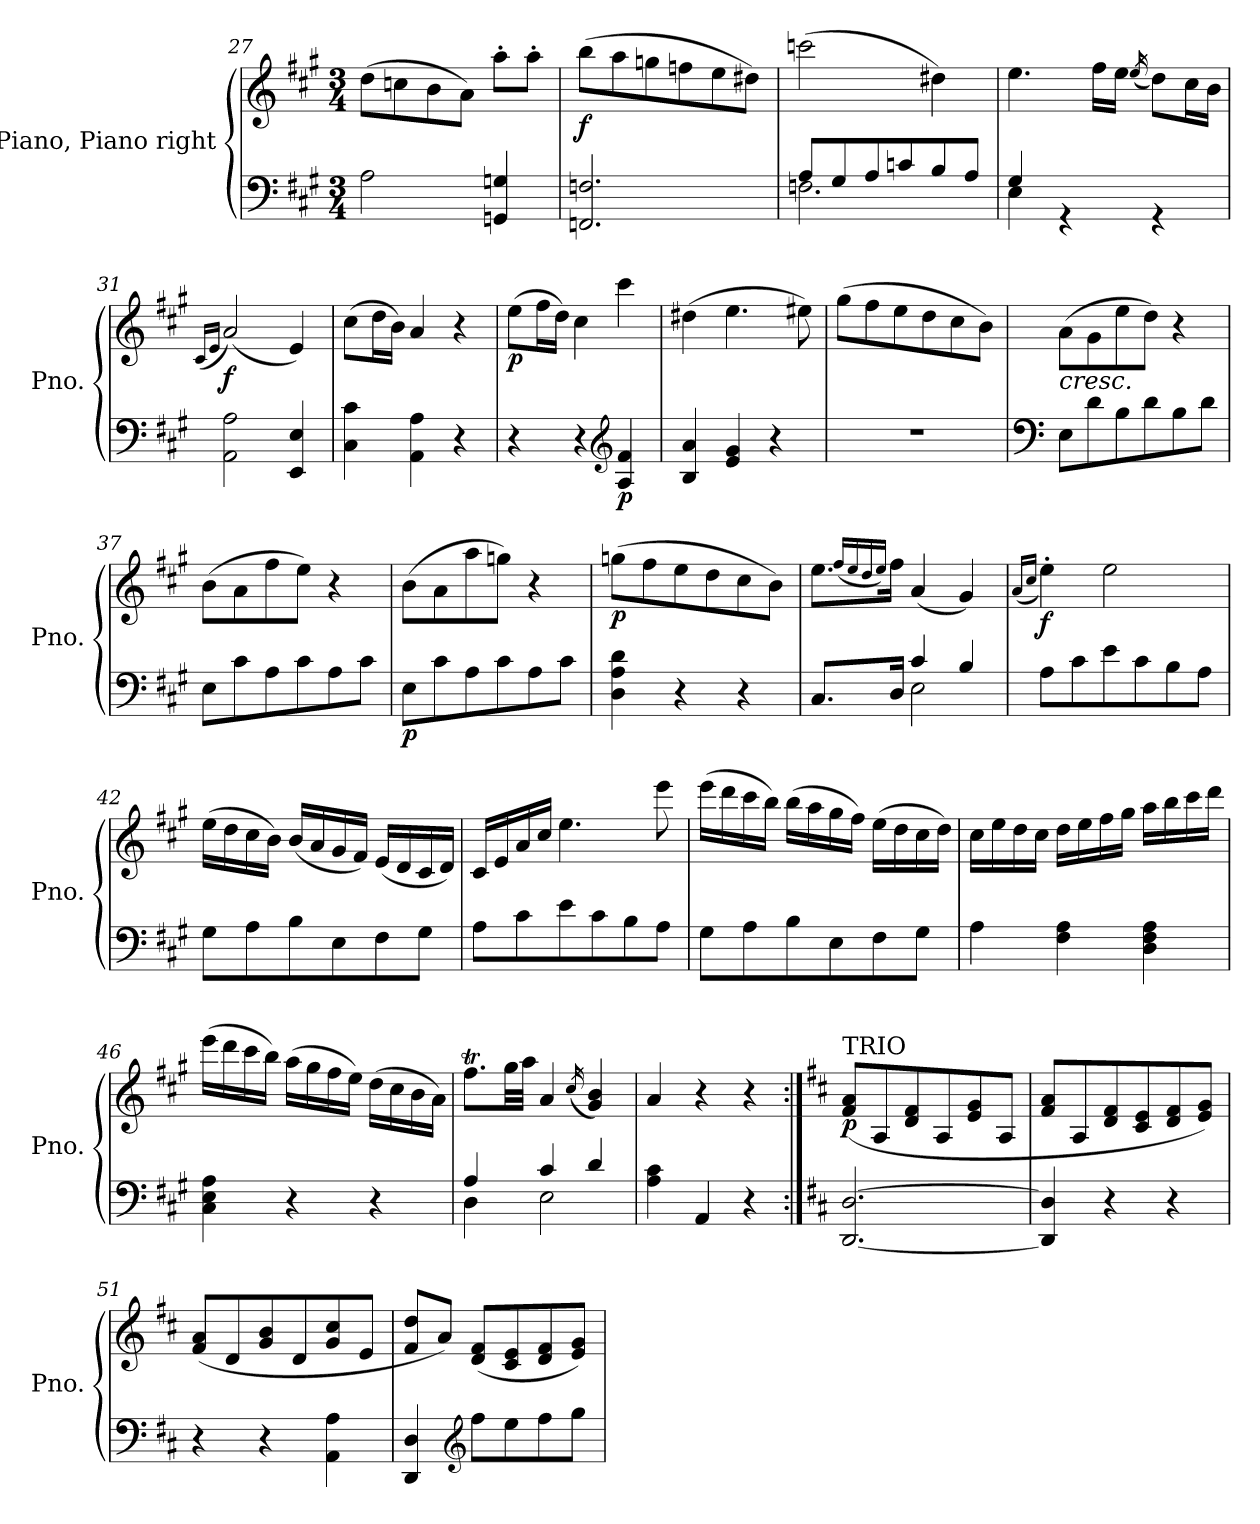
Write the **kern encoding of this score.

**kern	**kern	**dynam
*part1	*part1	*part1
*staff2	*staff1	*staff1/2
*I"Piano, Piano right	*	*
*I'Pno.	*	*
*clefF4	*clefG2	*
*k[f#c#g#]	*k[f#c#g#]	*
*M3/4	*M3/4	*
=27	=27	=27
2A\	(>8dd\L	.
.	8ccn\	.
.	8b\	.
.	8a\J)	.
4GGn/ 4Gn/	8aa'\L	.
.	8aa'\J	.
=28	=28	=28
!	!	!LO:DY:b
2.FFn/ 2.Fn/	(>8bb\L	f
.	8aa\	.
.	8ggn\	.
.	8ffn\	.
.	8ee\	.
.	8dd#X\J)	.
=29	=29	=29
*^	*	*
8A/L	2.Fn\	(>2cccn\	.
8G#/	.	.	.
8A/	.	.	.
8cn/	.	.	.
8B/	.	4dd#X\)	.
8A/J	.	.	.
=30	=30	=30	=30
4G#/	4E\	4.ee\	.
4rGG	2ryy	.	.
.	.	16ff#\LL	.
.	.	16ee\JJ	.
.	.	(<16qee/	.
4rGG	.	8dd\L)	.
.	.	16cc#\L	.
.	.	16b\JJ	.
*v	*v	*	*
=31	=31	=31
.	(<16qc#/LL	.
.	16qe/JJ	.
!	!	!LO:DY:b
2AA\ 2A\	(<2a/)	f
4EE/ 4E/	4e/)	.
=32	=32	=32
4C#\ 4c#\	(>8cc#\L	.
.	16dd\L	.
.	16b\JJ)	.
4AA\ 4A\	4a/	.
4r	4r	.
=33	=33	=33
!	!	!LO:DY:b
4r	(>8ee\L	p
.	16ff#\L	.
.	16dd\JJ)	.
4r	4cc#\	.
*clefG2	*	*
!	!	!LO:DY:b=2
4A/ 4f#/	4ccc#\	p
=34	=34	=34
4B/ 4a/	(>4dd#X\	.
4e/ 4g#/	4.ee\	.
4r	.	.
.	8ee#X\)	.
=35	=35	=35
2.r	(>8gg#\L	.
.	8ff#\	.
.	8ee\	.
.	8dd\	.
.	8cc#\	.
.	8b\J)	.
=36	=36	=36
*clefF4	*	*
!	!LO:TX:b:i:t=cresc.	!
8E\L	(>8a\L	.
8d\	8g#\	.
8B\	8ee\	.
8d\	8dd\J)	.
8B\	4r	.
8d\J	.	.
=37	=37	=37
8E\L	(>8b\L	.
8c#\	8a\	.
8A\	8ff#\	.
8c#\	8ee\J)	.
8A\	4r	.
8c#\J	.	.
=38	=38	=38
!	!	!LO:DY:b=2
8E\L	(>8b\L	p
8c#\	8a\	.
8A\	8aa\	.
8c#\	8ggn\J)	.
8A\	4r	.
8c#\J	.	.
=39	=39	=39
!	!	!LO:DY:b
4D\ 4A\ 4d\	(>8ggn\L	p
.	8ff#\	.
4r	8ee\	.
.	8dd\	.
4r	8cc#\	.
.	8b\J)	.
=40	=40	=40
*^	*	*
8.C#/L	4ryy	8.ee\L	.
.	.	(<16qff#/LL	.
.	.	16qee/	.
.	.	16qdd/	.
.	.	16qee/JJ)	.
16D/Jk	.	16ff#\Jk	.
4c#/	2E\	(<4a/	.
4B/	.	4g#/)	.
*v	*v	*	*
=41	=41	=41
.	(<16qa/LL	.
.	16qcc#/JJ	.
!	!	!LO:DY:b
8A\L	4ee'\)	f
8c#\	.	.
8e\	2ee\	.
8c#\	.	.
8B\	.	.
8A\J	.	.
=42	=42	=42
8G#\L	(>16ee\LL	.
.	16dd\	.
8A\	16cc#\	.
.	16b\JJ)	.
8B\	(<16b/LL	.
.	16a/	.
8E\	16g#/	.
.	16f#/JJ)	.
8F#\	(<16e/LL	.
.	16d/	.
8G#\J	16c#/	.
.	16d/JJ)	.
=43	=43	=43
8A\L	16c#/LL	.
.	16e/	.
8c#\	16a/	.
.	16cc#/JJ	.
8e\	4.ee\	.
8c#\	.	.
8B\	.	.
8A\J	8eee\	.
=44	=44	=44
8G#\L	(>16eee\LL	.
.	16ddd\	.
8A\	16ccc#\	.
.	16bb\JJ)	.
8B\	(>16bb\LL	.
.	16aa\	.
8E\	16gg#\	.
.	16ff#\JJ)	.
8F#\	(>16ee\LL	.
.	16dd\	.
8G#\J	16cc#\	.
.	16dd\JJ)	.
=45	=45	=45
4A\	16cc#\LL	.
.	16ee\	.
.	16dd\	.
.	16cc#\JJ	.
4F#\ 4A\	16dd\LL	.
.	16ee\	.
.	16ff#\	.
.	16gg#\JJ	.
4D\ 4F#\ 4A\	16aa\LL	.
.	16bb\	.
.	16ccc#\	.
.	16ddd\JJ	.
=46	=46	=46
4C#\ 4E\ 4A\	(>16eee\LL	.
.	16ddd\	.
.	16ccc#\	.
.	16bb\JJ)	.
4r	(>16aa\LL	.
.	16gg#\	.
.	16ff#\	.
.	16ee\JJ)	.
4r	(>16dd\LL	.
.	16cc#\	.
.	16b\	.
.	16a\JJ)	.
=47	=47	=47
*^	*	*
4A/	4D\	8.ff#T\L	.
.	.	32gg#\LL	.
.	.	32aa\JJJ	.
4c#/	2E\	4a/	.
.	.	(>16qcc#/	.
4d/	.	4g#/ 4b/)	.
*v	*v	*	*
=48	=48	=48
4A\ 4c#\	4a/	.
4AA/	4r	.
4r	4r	.
=49:|!	=49:|!	=49:|!
*k[f#c#]	*k[f#c#]	*
!	!LO:TX:t=TRIO	!
!	!	!LO:DY:b
[2.DD/ [2.D/	(<8f#/ 8a/L	p
.	8A/	.
.	8d/ 8f#/	.
.	8A/	.
.	8e/ 8g/	.
.	8A/J	.
=50	=50	=50
4DD/] 4D/]	8f#/ 8a/L	.
.	8A/	.
4r	8d/ 8f#/	.
.	8c#/ 8e/	.
4r	8d/ 8f#/	.
.	8e/ 8g/J)	.
=51	=51	=51
4r	(<8f#/ 8a/L	.
.	8d/	.
4r	8g/ 8b/	.
.	8d/	.
4AA\ 4A\	8g/ 8cc#/	.
.	8e/J	.
=52	=52	=52
4DD/ 4D/	8f#/ 8dd/L	.
.	8a/J)	.
*clefG2	*	*
8ff#\L	(<8d/ 8f#/L	.
8ee\	8c#/ 8e/	.
8ff#\	8d/ 8f#/	.
8gg\J	8e/ 8g/J)	.
=	=	=
*-	*-	*-
